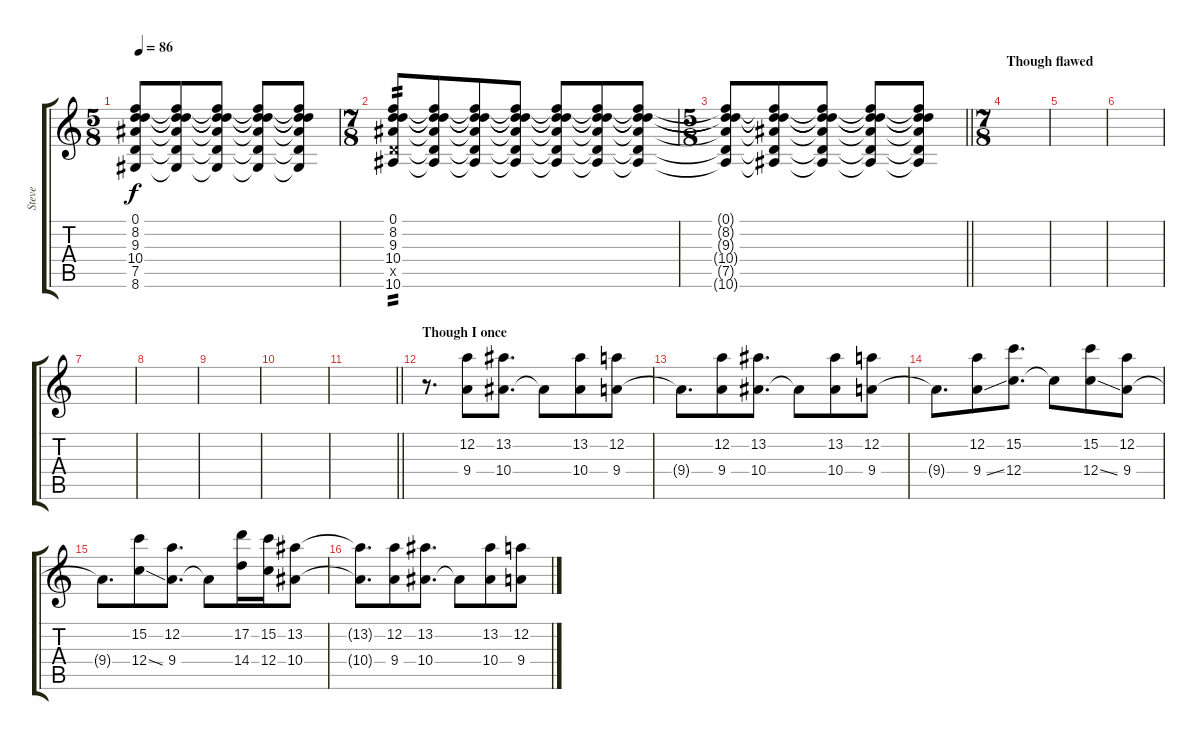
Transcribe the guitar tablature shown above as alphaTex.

\track ("Steve" "Steve") {instrument electricguitarclean}
\staff {score tabs}
\tuning (D4 A3 F3 C3 G2 C2) {hide}
\ts (5 8)
\tempo 86
\clef g2
\ks c
(0.1{t} 8.2{t} 9.3{t} 10.4{t} 7.5{t} 8.6{t}).8{dy f} (0.1{t} 8.2{t} 9.3{t} 10.4{t} 7.5{t} 8.6{t}).8{balance 16} (0.1{t} 8.2{t} 9.3{t} 10.4{t} 7.5{t} 8.6{t}).8 (0.1{t} 8.2{t} 9.3{t} 10.4{t} 7.5{t} 8.6{t}).8{balance 0} (0.1{t} 8.2{t} 9.3{t} 10.4{t} 7.5{t} 8.6{t}).8 |
\ts (7 8)
(0.1 8.2 9.3 10.4 7.5{x} 10.6).8{tp 2 volume 5 balance 16} (0.1{t} 8.2{t} 9.3{t} 10.4{t} 7.5{t} 10.6{t}).8 (0.1{t} 8.2{t} 9.3{t} 10.4{t} 7.5{t} 10.6{t}).8{balance 0} (0.1{t} 8.2{t} 9.3{t} 10.4{t} 7.5{t} 10.6{t}).8 (0.1{t} 8.2{t} 9.3{t} 10.4{t} 7.5{t} 10.6{t}).8{balance 16} (0.1{t} 8.2{t} 9.3{t} 10.4{t} 7.5{t} 10.6{t}).8 (0.1{t} 8.2{t} 9.3{t} 10.4{t} 7.5{t} 10.6{t}).8{balance 0} |
\ts (5 8)
\barLineRight lightlight
(0.1{t} 8.2{t} 9.3{t} 10.4{t} 7.5{t} 10.6{t}).8 (0.1{t} 8.2{t} 9.3{t} 10.4{t} 7.5{t} 10.6{t}).8{balance 16} (0.1{t} 8.2{t} 9.3{t} 10.4{t} 7.5{t} 10.6{t}).8 (0.1{t} 8.2{t} 9.3{t} 10.4{t} 7.5{t} 10.6{t}).8{balance 0} (0.1{t} 8.2{t} 9.3{t} 10.4{t} 7.5{t} 10.6{t}).8 |
\ts (7 8)
\section ("" "Though flawed")
|
|
|
|
|
|
|
\barLineRight lightlight
|
\section ("" "Though I once")
r.8{d volume 12 balance 8} (12.2 9.4).8 (13.2 10.4).8{d} 10.4{t}.8 (13.2 10.4).8 (12.2 9.4).8 |
9.4{t}.8{d} (12.2 9.4).8 (13.2 10.4).8{d} 10.4{t}.8 (13.2 10.4).8 (12.2 9.4).8 |
9.4{t}.8{d} (12.2 9.4{ss}).8 (15.2 12.4).8{d} 12.4{t}.8 (15.2 12.4{ss}).8 (12.2 9.4).8 |
9.4{t}.8{d} (15.2 12.4{ss}).8 (12.2 9.4).8{d} 9.4{t}.8 (17.2 14.4).16 (15.2 12.4).16 (13.2 10.4).8 |
(13.2{t} 10.4{t}).8{d} (12.2 9.4).8 (13.2 10.4).8{d} 10.4{t}.8 (13.2 10.4).8 (12.2 9.4).8
